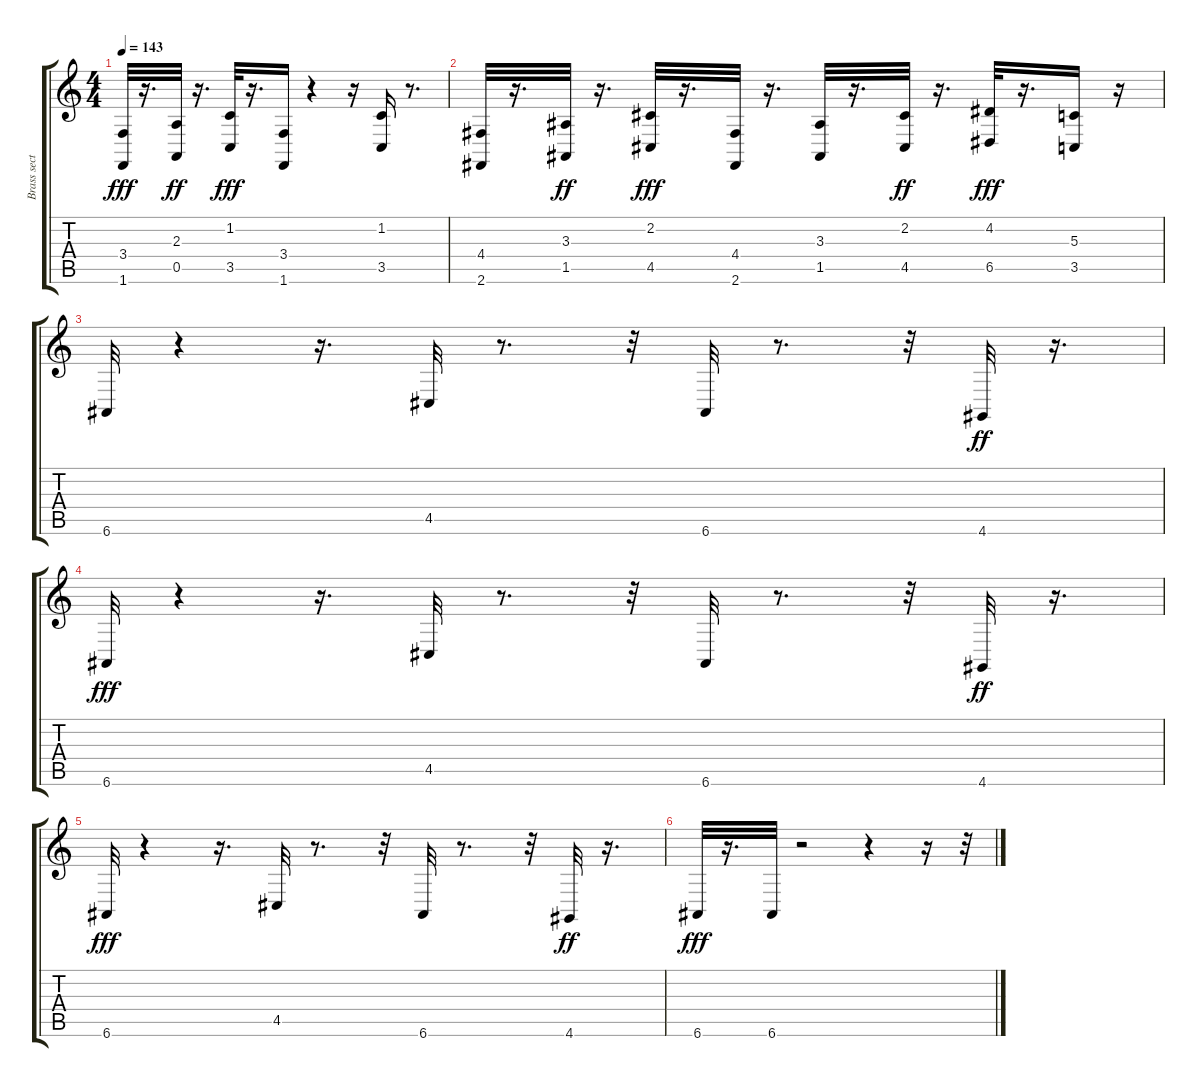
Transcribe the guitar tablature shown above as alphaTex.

\track ("Brass section" "Brass sect") {instrument tuba}
\staff {score tabs}
\tuning (E4 B3 G3 D3 A2 E2) {hide}
\ts (4 4)
\tempo 143
\clef g2
\ks c
(3.4 1.6).32{dy fff} r.16{d} (2.3 0.5).32{dy ff} r.16{d} (1.2 3.5).32{dy fff} r.16{d} (3.4 1.6).16 r.4 r.16 (1.2 3.5).16 r.8{d} |
(4.4 2.6).32 r.16{d} (3.3 1.5).32{dy ff} r.16{d} (2.2 4.5).32{dy fff} r.16{d} (4.4 2.6).32 r.16{d} (3.3 1.5).32 r.16{d} (2.2 4.5).32{dy ff} r.16{d} (4.2 6.5).32{dy fff} r.16{d} (5.3 3.5).16 r.16 |
6.6.32 r.4 r.16{d} 4.5.32 r.8{d} r.32 6.6.32 r.8{d} r.32 4.6.32{dy ff} r.16{d} |
6.6.32{dy fff} r.4 r.16{d} 4.5.32 r.8{d} r.32 6.6.32 r.8{d} r.32 4.6.32{dy ff} r.16{d} |
6.6.32{dy fff} r.4 r.16{d} 4.5.32 r.8{d} r.32 6.6.32 r.8{d} r.32 4.6.32{dy ff} r.16{d} |
6.6.32{dy fff} r.16{d} 6.6.32 r.2 r.4 r.16 r.32
